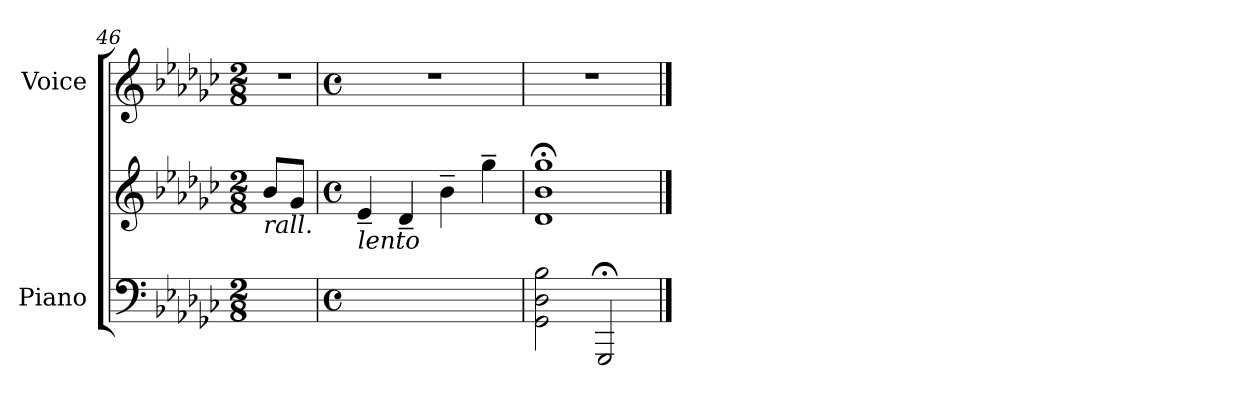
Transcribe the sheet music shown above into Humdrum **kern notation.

**kern	**kern	**kern
*part2	*part2	*part1
*staff3	*staff2	*staff1
*I"Piano	*	*I"Voice
*I'Pno	*	*
*clefF4	*clefG2	*clefG2
*k[b-e-a-d-g-c-]	*k[b-e-a-d-g-c-]	*k[b-e-a-d-g-c-]
*M2/8	*M2/8	*M2/8
=46	=46	=46
!	!LO:TX:b:i:t=rall.	!
4ryy	8b-/L	4r
.	8g-/J	.
=47	=47	=47
*M4/4	*M4/4	*M4/4
*met(c)	*met(c)	*met(c)
!	!LO:TX:b:i:t=lento	!
1ryy	4e-~/	1r
.	4d-~/	.
.	4b-~\	.
.	4gg-~\	.
=48	=48	=48
2GG-\ 2D-\ 2B-\	1d-;< 1b-;< 1gg-;<	1r
2GGG-;</	.	.
==	==	==
*-	*-	*-
